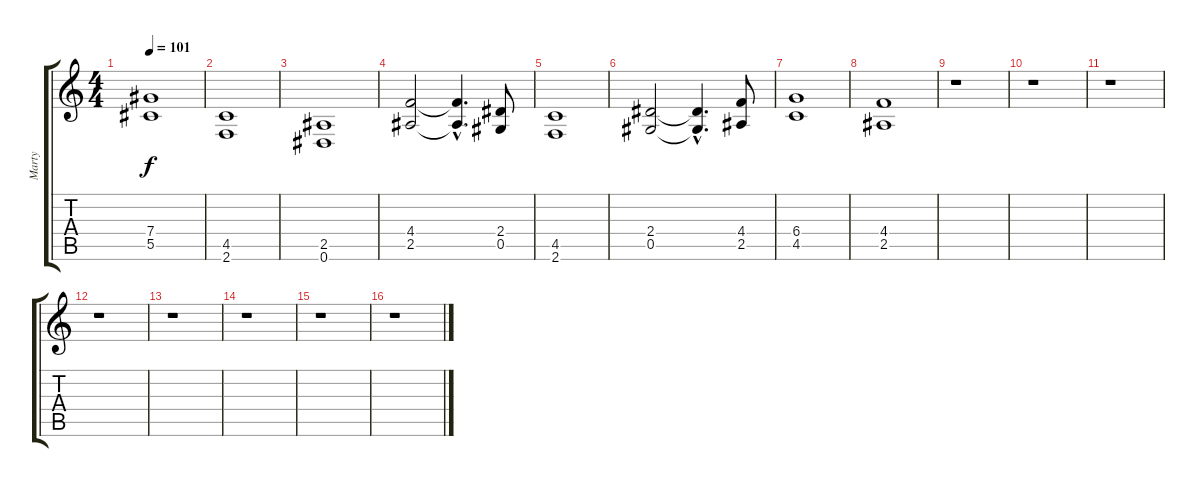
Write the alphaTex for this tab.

\track ("Marty" "Marty") {instrument distortionguitar}
\staff {score tabs}
\tuning (Eb4 Bb3 Gb3 Db3 Ab2 Eb2) {hide}
\ts (4 4)
\tempo 101
\clef g2
\ks c
(7.4 5.5).1{dy f} |
(4.5 2.6).1 |
(2.5 0.6).1 |
(4.4 2.5).2 (4.4{hac t} 2.5{hac t}).4{d} (2.4 0.5).8 |
(4.5 2.6).1 |
(2.4 0.5).2 (2.4{hac t} 0.5{hac t}).4{d} (4.4 2.5).8 |
(6.4 4.5).1 |
(4.4 2.5).1 |
r.1 |
r.1 |
r.1 |
r.1 |
r.1 |
r.1 |
r.1 |
r.1
